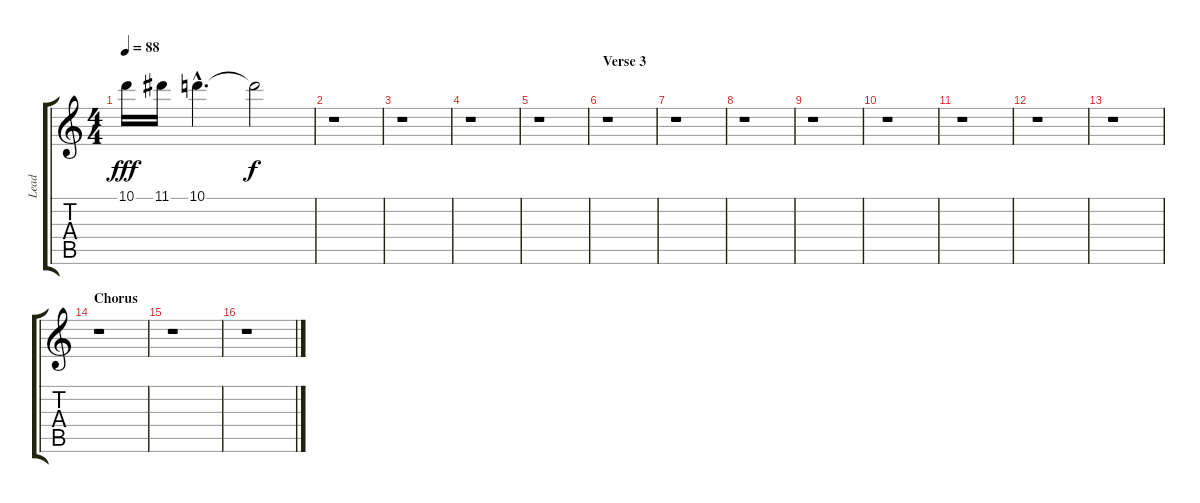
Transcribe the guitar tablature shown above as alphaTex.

\track ("Lead " "Lead ") {instrument overdrivenguitar}
\staff {score tabs}
\tuning (E4 B3 G3 D3 A2 E2) {hide}
\ts (4 4)
\tempo 88
\clef g2
\ks c
10.1.16{dy fff} 11.1.16 10.1{hac}.4{d} 10.1{t}.2{dy f} |
r.1 |
r.1 |
r.1 |
r.1 |
\section ("" "Verse 3")
r.1 |
r.1 |
r.1 |
r.1 |
r.1 |
r.1 |
r.1 |
r.1 |
\section ("" "Chorus")
r.1 |
r.1 |
r.1
